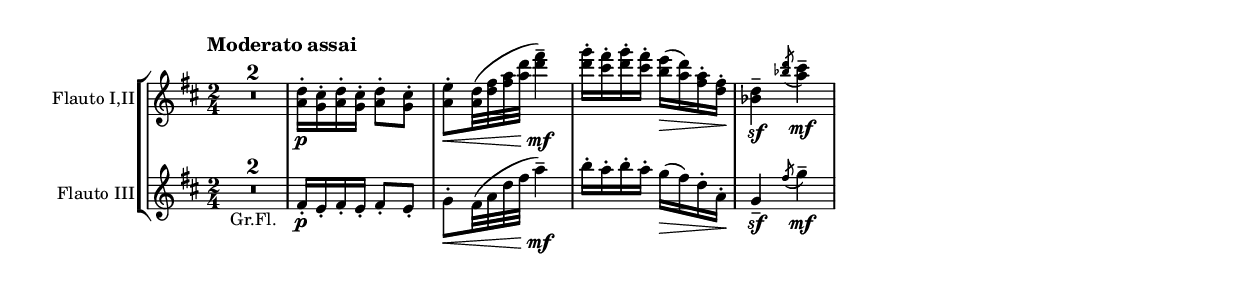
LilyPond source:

% DO NOT EDIT this file manually; it is automatically
% generated from Documentation/snippets/new
% Make any changes in Documentation/snippets/new/
% and then run scripts/auxiliar/makelsr.py
%
% This file is in the public domain.
%% Note: this file works from version 2.14.0
\version "2.14.0"
#(set-global-staff-size 15)
\paper {
  line-width = 16\cm
  indent = 0\cm
}

% NR 2.whatever  Wind

\header {
  lsrtags = "headwords"
  texidoc = ""
  doctitle = "headword"
} % begin verbatim


% Tchaikovsky
% Nutcracker Suite, VII Dance of the Merlitons
\score {
  \new StaffGroup <<
    \new Staff \relative c'' {
      \set Staff.instrumentName = "Flauto I,II"
      \once \override Score.RehearsalMark #'self-alignment-X = #-1
      \once \override Score.RehearsalMark #'break-align-symbols =
#'(time-signature)
      \once \override Score.TimeSignature
#'break-align-anchor-alignment = #LEFT
      \once \override Score.RehearsalMark #'padding = #4
      \mark \markup \large \bold {Moderato assai}
      \key d \major
      \time 2/4
      \compressFullBarRests
      R2*2
      <d a>16-.\p <cis g>-. <d a>-. <cis g>-. <d a>8-. <cis g>-.
      <e a,>-.\< <d a>32( <fis d> <a fis> <d a> <fis d>4--)\mf
      <g d>16-. <fis cis>-. <g d>-. <fis cis>-.
        <e b>(\> <d a>) <a fis>-. <fis d>-.\!
      <d bes>4--\sf \acciaccatura {<d' bes>8} <cis a>4--\mf
    }
    \new Staff \relative c' {
      \set Staff.instrumentName = "Flauto III"
      \key d \major
      \time 2/4
      \compressFullBarRests
      R2*2_\markup{Gr.Fl.}
      fis16-.\p e-. fis-. e-. fis8-. e-.
      g8-.\< fis32( a d fis a4--)\mf
      b16-. a-. b-. a-. g(\> fis) d-. a-.\!
      g4--\sf \acciaccatura fis'8 g4--\mf
    }
  >>
}

